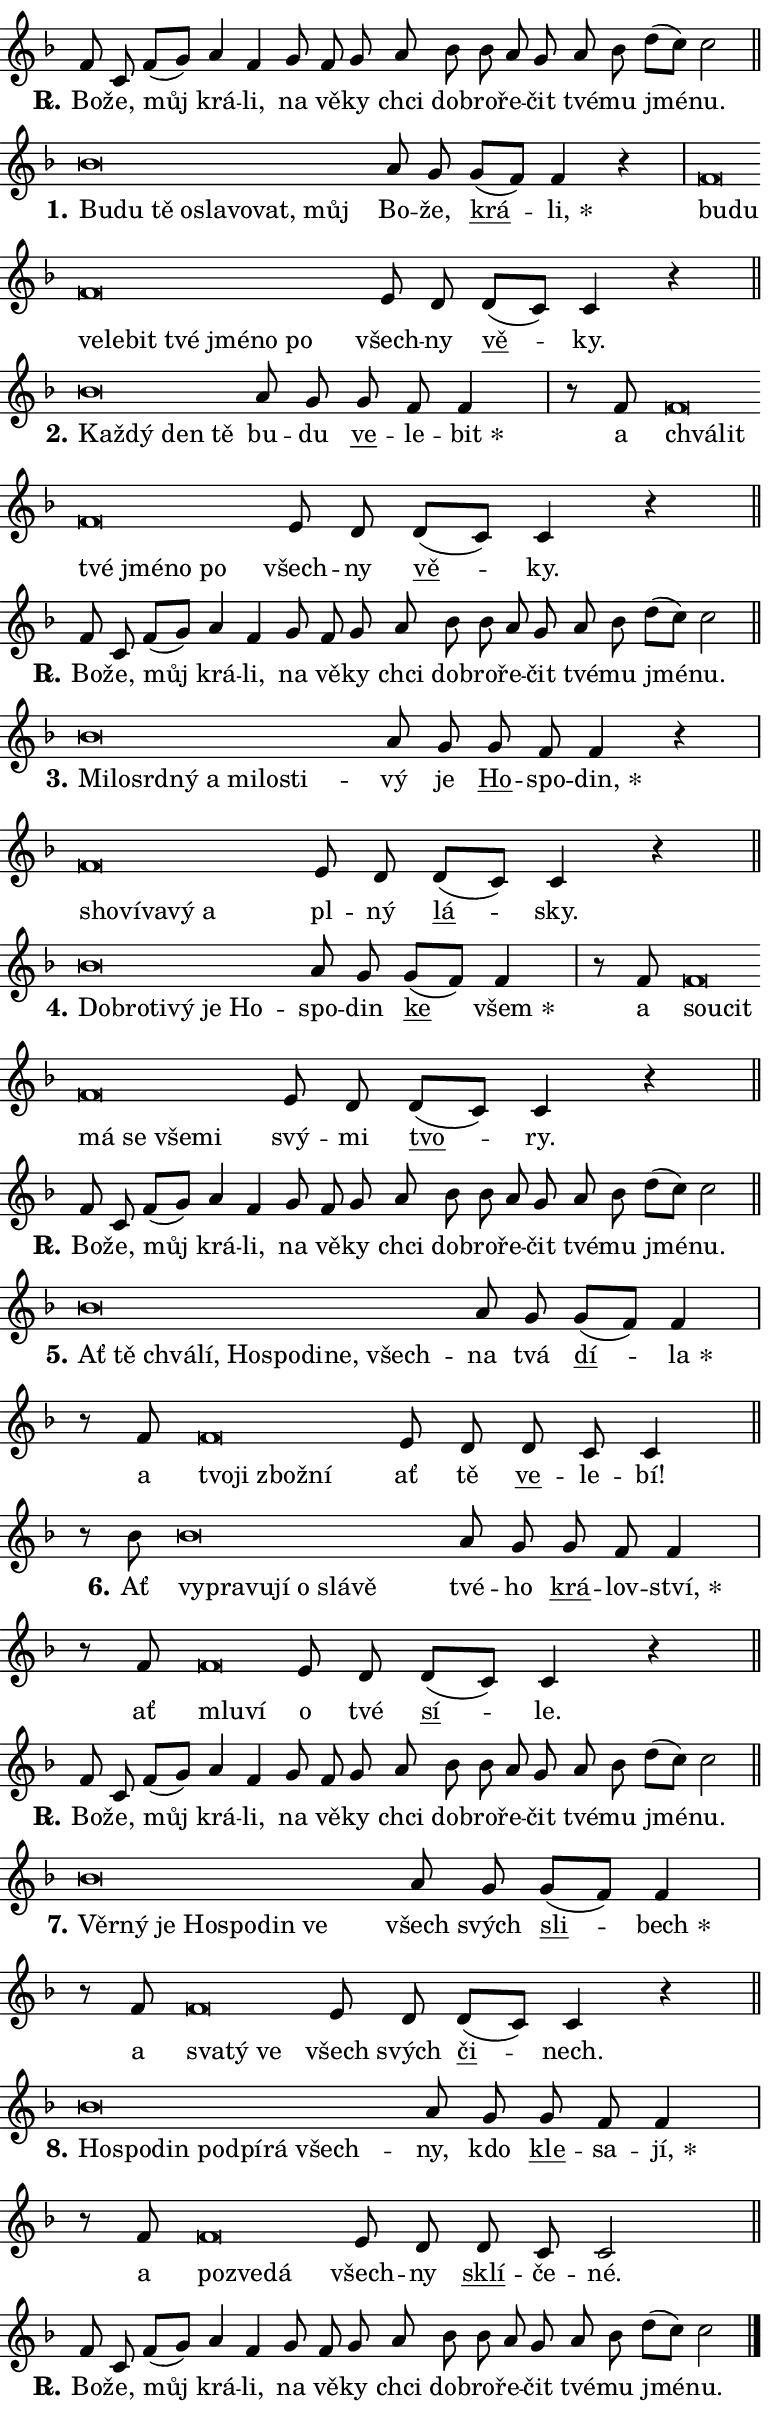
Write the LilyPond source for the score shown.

\version "2.24.0"
\header { tagline = "" }
\paper {
  indent = 0\cm
  top-margin = 0\cm
  right-margin = 0.13\cm % to fit lyric hyphens
  bottom-margin = 0\cm
  left-margin = 0\cm
  paper-width = 13\cm
  page-breaking = #ly:one-page-breaking
  system-system-spacing.basic-distance = #11
  score-system-spacing.basic-distance = #11
  ragged-last = ##f
}


%% Author: Thomas Morley
%% https://lists.gnu.org/archive/html/lilypond-user/2020-05/msg00002.html
#(define (line-position grob)
"Returns position of @var[grob} in current system:
   @code{'start}, if at first time-step
   @code{'end}, if at last time-step
   @code{'middle} otherwise
"
  (let* ((col (ly:item-get-column grob))
         (ln (ly:grob-object col 'left-neighbor))
         (rn (ly:grob-object col 'right-neighbor))
         (col-to-check-left (if (ly:grob? ln) ln col))
         (col-to-check-right (if (ly:grob? rn) rn col))
         (break-dir-left
           (and
             (ly:grob-property col-to-check-left 'non-musical #f)
             (ly:item-break-dir col-to-check-left)))
         (break-dir-right
           (and
             (ly:grob-property col-to-check-right 'non-musical #f)
             (ly:item-break-dir col-to-check-right))))
        (cond ((eqv? 1 break-dir-left) 'start)
              ((eqv? -1 break-dir-right) 'end)
              (else 'middle))))

#(define (tranparent-at-line-position vctor)
  (lambda (grob)
  "Relying on @code{line-position} select the relevant enry from @var{vctor}.
Used to determine transparency,"
    (case (line-position grob)
      ((end) (not (vector-ref vctor 0)))
      ((middle) (not (vector-ref vctor 1)))
      ((start) (not (vector-ref vctor 2))))))

noteHeadBreakVisibility =
#(define-music-function (break-visibility)(vector?)
"Makes @code{NoteHead}s transparent relying on @var{break-visibility}"
#{
  \override NoteHead.transparent =
    #(tranparent-at-line-position break-visibility)
#})

#(define delete-ledgers-for-transparent-note-heads
  (lambda (grob)
    "Reads whether a @code{NoteHead} is transparent.
If so this @code{NoteHead} is removed from @code{'note-heads} from
@var{grob}, which is supposed to be @code{LedgerLineSpanner}.
As a result ledgers are not printed for this @code{NoteHead}"
    (let* ((nhds-array (ly:grob-object grob 'note-heads))
           (nhds-list
             (if (ly:grob-array? nhds-array)
                 (ly:grob-array->list nhds-array)
                 '()))
           ;; Relies on the transparent-property being done before
           ;; Staff.LedgerLineSpanner.after-line-breaking is executed.
           ;; This is fragile ...
           (to-keep
             (remove
               (lambda (nhd)
                 (ly:grob-property nhd 'transparent #f))
               nhds-list)))
      ;; TODO find a better method to iterate over grob-arrays, similiar
      ;; to filter/remove etc for lists
      ;; For now rebuilt from scratch
      (set! (ly:grob-object grob 'note-heads)  '())
      (for-each
        (lambda (nhd)
          (ly:pointer-group-interface::add-grob grob 'note-heads nhd))
        to-keep))))

squashNotes = {
  \override NoteHead.X-extent = #'(-0.2 . 0.2)
  \override NoteHead.Y-extent = #'(-0.75 . 0)
  \override NoteHead.stencil =
    #(lambda (grob)
       (let ((pos (ly:grob-property grob 'staff-position)))
         (begin
           (if (< pos -7) (display "ERROR: Lower brevis then expected\n") (display ""))
           (if (<= pos -6) ly:text-interface::print ly:note-head::print))))
}
unSquashNotes = {
  \revert NoteHead.X-extent
  \revert NoteHead.Y-extent
  \revert NoteHead.stencil
}

hideNotes = \noteHeadBreakVisibility #begin-of-line-visible
unHideNotes = \noteHeadBreakVisibility #all-visible

% work-around for resetting accidentals
% https://lilypond.org/doc/v2.23/Documentation/notation/displaying-rhythms#unmetered-music
cadenzaMeasure = {
  \cadenzaOff
  \partial 1024 s1024
  \cadenzaOn
}

#(define-markup-command (accent layout props text) (markup?)
  "Underline accented syllable"
  (interpret-markup layout props
    #{\markup \override #'(offset . 4.3) \underline { #text }#}))

responsum = \markup \concat {
  "R" \hspace #-1.05 \path #0.1 #'((moveto 0 0.07) (lineto 0.9 0.8)) \hspace #0.05 "."
}

spaceSize = #0.6828661417322834 % exact space size for TeX Gyre Schola

\layout {
  \context {
    \Staff
    \remove "Time_signature_engraver"
    \override LedgerLineSpanner.after-line-breaking = #delete-ledgers-for-transparent-note-heads
  }
  \context {
    \Lyrics {
      \override LyricSpace.minimum-distance = \spaceSize
      \override LyricText.font-name = #"TeX Gyre Schola"
      \override LyricText.font-size = 1
      \override StanzaNumber.font-name = #"TeX Gyre Schola Bold"
      \override StanzaNumber.font-size = 1
    }
  }
  \context {
    \Score 
    \override NoteHead.text =
      #(lambda (grob) 
        (let ((pos (ly:grob-property grob 'staff-position)))
          #{\markup {
            \combine
              \halign #-0.55 \raise #(if (= pos -6) 0 0.5) \override #'(thickness . 2) \draw-line #'(3.2 . 0)
              \musicglyph "noteheads.sM1"
          }#}))
  }
}

% magnetic-lyrics.ily
%
%   written by
%     Jean Abou Samra <jean@abou-samra.fr>
%     Werner Lemberg <wl@gnu.org>
%
%   adapted by
%     Jiri Hon <jiri.hon@gmail.com>
%
% Version 2022-Apr-15

% https://www.mail-archive.com/lilypond-user@gnu.org/msg149350.html

#(define (Left_hyphen_pointer_engraver context)
   "Collect syllable-hyphen-syllable occurrences in lyrics and store
them in properties.  This engraver only looks to the left.  For
example, if the lyrics input is @code{foo -- bar}, it does the
following.

@itemize @bullet
@item
Set the @code{text} property of the @code{LyricHyphen} grob between
@q{foo} and @q{bar} to @code{foo}.

@item
Set the @code{left-hyphen} property of the @code{LyricText} grob with
text @q{foo} to the @code{LyricHyphen} grob between @q{foo} and
@q{bar}.
@end itemize

Use this auxiliary engraver in combination with the
@code{lyric-@/text::@/apply-@/magnetic-@/offset!} hook."
   (let ((hyphen #f)
         (text #f))
     (make-engraver
      (acknowledgers
       ((lyric-syllable-interface engraver grob source-engraver)
        (set! text grob)))
      (end-acknowledgers
       ((lyric-hyphen-interface engraver grob source-engraver)
        ;(when (not (grob::has-interface grob 'lyric-space-interface))
          (set! hyphen grob)));)
      ((stop-translation-timestep engraver)
       (when (and text hyphen)
         (ly:grob-set-object! text 'left-hyphen hyphen))
       (set! text #f)
       (set! hyphen #f)))))

#(define (lyric-text::apply-magnetic-offset! grob)
   "If the space between two syllables is less than the value in
property @code{LyricText@/.details@/.squash-threshold}, move the right
syllable to the left so that it gets concatenated with the left
syllable.

Use this function as a hook for
@code{LyricText@/.after-@/line-@/breaking} if the
@code{Left_@/hyphen_@/pointer_@/engraver} is active."
   (let ((hyphen (ly:grob-object grob 'left-hyphen #f)))
     (when hyphen
       (let ((left-text (ly:spanner-bound hyphen LEFT)))
         (when (grob::has-interface left-text 'lyric-syllable-interface)
           (let* ((common (ly:grob-common-refpoint grob left-text X))
                  (this-x-ext (ly:grob-extent grob common X))
                  (left-x-ext
                   (begin
                     ;; Trigger magnetism for left-text.
                     (ly:grob-property left-text 'after-line-breaking)
                     (ly:grob-extent left-text common X)))
                  ;; `delta` is the gap width between two syllables.
                  (delta (- (interval-start this-x-ext)
                            (interval-end left-x-ext)))
                  (details (ly:grob-property grob 'details))
                  (threshold (assoc-get 'squash-threshold details 0.2)))
             (when (< delta threshold)
               (let* (;; We have to manipulate the input text so that
                      ;; ligatures crossing syllable boundaries are not
                      ;; disabled.  For languages based on the Latin
                      ;; script this is essentially a beautification.
                      ;; However, for non-Western scripts it can be a
                      ;; necessity.
                      (lt (ly:grob-property left-text 'text))
                      (rt (ly:grob-property grob 'text))
                      (is-space (grob::has-interface hyphen 'lyric-space-interface))
                      (space (if is-space " " ""))
                      (extra-delta (if is-space spaceSize 0))
                      ;; Append new syllable.
                      (ltrt-space (if (and (string? lt) (string? rt))
                                (string-append lt space rt)
                                (make-concat-markup (list lt space rt))))
                      ;; Right-align `ltrt` to the right side.
                      (ltrt-space-markup (grob-interpret-markup
                               grob
                               (make-translate-markup
                                (cons (interval-length this-x-ext) 0)
                                (make-right-align-markup ltrt-space)))))
                 (begin
                   ;; Don't print `left-text`.
                   (ly:grob-set-property! left-text 'stencil #f)
                   ;; Set text and stencil (which holds all collected
                   ;; syllables so far) and shift it to the left.
                   (ly:grob-set-property! grob 'text ltrt-space)
                   (ly:grob-set-property! grob 'stencil ltrt-space-markup)
                   (ly:grob-translate-axis! grob (- (- delta extra-delta)) X))))))))))


#(define (lyric-hyphen::displace-bounds-first grob)
   ;; Make very sure this callback isn't triggered too early.
   (let ((left (ly:spanner-bound grob LEFT))
         (right (ly:spanner-bound grob RIGHT)))
     (ly:grob-property left 'after-line-breaking)
     (ly:grob-property right 'after-line-breaking)
     (ly:lyric-hyphen::print grob)))

squashThreshold = #0.4

\layout {
  \context {
    \Lyrics
    \consists #Left_hyphen_pointer_engraver
    \override LyricText.after-line-breaking =
      #lyric-text::apply-magnetic-offset!
    \override LyricHyphen.stencil = #lyric-hyphen::displace-bounds-first
    \override LyricText.details.squash-threshold = \squashThreshold
    \override LyricHyphen.minimum-distance = 0
    \override LyricHyphen.minimum-length = \squashThreshold
  }
}

squashText = \override LyricText.details.squash-threshold = 9999
unSquashText = \override LyricText.details.squash-threshold = \squashThreshold

leftText = \override LyricText.self-alignment-X = #LEFT
unLeftText = \revert LyricText.self-alignment-X

starOffset = #(lambda (grob) 
                (let ((x_offset (ly:self-alignment-interface::aligned-on-x-parent grob)))
                  (if (= x_offset 0) 0 (+ x_offset 1.2))))

star = #(define-music-function (syllable)(string?)
"Append star separator at the end of a syllable"
#{
  \once \override LyricText.X-offset = #starOffset
  \lyricmode { \markup {
    #syllable
    \override #'((font-name . "TeX Gyre Schola Bold")) \hspace #0.2 \lower #0.65 \larger "*"
  } }
#})

starAccent = #(define-music-function (syllable)(string?)
"Append star separator at the end of a syllable and make accent"
#{
  \once \override LyricText.X-offset = #starOffset
  \lyricmode { \markup {
    \accent #syllable
    \override #'((font-name . "TeX Gyre Schola Bold")) \hspace #0.2 \lower #0.65 \larger "*"
  } }
#})

breath = #(define-music-function (syllable)(string?)
"Append breathing indicator at the end of a syllable"
#{
  \lyricmode { \markup { #syllable "+" } }
#})

optionalBreath = #(define-music-function (syllable)(string?)
"Append optional breathing indicator at the end of a syllable"
#{
  \lyricmode { \markup { #syllable "(+)" } }
#})


\score {
    <<
        \new Voice = "melody" { \cadenzaOn \key f \major \relative { f'8 c f[( g)] a4 f \bar "" g8 f g a \bar "" bes bes a g \bar "" a bes d[( c)] c2 \cadenzaMeasure \bar "||" \break } }
        \new Lyrics \lyricsto "melody" { \lyricmode { \set stanza = \responsum
Bo -- že, můj krá -- li, na vě -- ky chci dob -- ro -- ře -- čit tvé -- mu jmé -- nu. } }
    >>
    \layout {}
}

\score {
    <<
        \new Voice = "melody" { \cadenzaOn \key f \major \relative { \squashNotes bes'\breve*1/16 \hideNotes \breve*1/16 \bar "" \breve*1/16 \bar "" \breve*1/16 \bar "" \breve*1/16 \bar "" \breve*1/16 \bar "" \breve*1/16 \breve*1/16 \bar "" \unHideNotes \unSquashNotes a8 g \bar "" g[( f)] f4 r \cadenzaMeasure \bar "|" \squashNotes f\breve*1/16 \hideNotes \breve*1/16 \bar "" \breve*1/16 \bar "" \breve*1/16 \bar "" \breve*1/16 \bar "" \breve*1/16 \bar "" \breve*1/16 \bar "" \breve*1/16 \breve*1/16 \bar "" \unHideNotes \unSquashNotes e8 d \bar "" d[( c)] c4 r \cadenzaMeasure \bar "||" \break } }
        \new Lyrics \lyricsto "melody" { \lyricmode { \set stanza = "1."
\leftText Bu -- \squashText du tě o -- sla -- vo -- vat, můj \unLeftText \unSquashText Bo -- že, \markup \accent krá -- \star li, \leftText bu -- \squashText du ve -- le -- bit tvé jmé -- no po \unLeftText \unSquashText všech -- ny \markup \accent vě -- ky. } }
    >>
    \layout {}
}

\score {
    <<
        \new Voice = "melody" { \cadenzaOn \key f \major \relative { \squashNotes bes'\breve*1/16 \hideNotes \breve*1/16 \bar "" \breve*1/16 \breve*1/16 \bar "" \unHideNotes \unSquashNotes a8 g \bar "" g f f4 \cadenzaMeasure \bar "|" r8 f8 \squashNotes f\breve*1/16 \hideNotes \breve*1/16 \bar "" \breve*1/16 \bar "" \breve*1/16 \bar "" \breve*1/16 \breve*1/16 \bar "" \unHideNotes \unSquashNotes e8 d \bar "" d[( c)] c4 r \cadenzaMeasure \bar "||" \break } }
        \new Lyrics \lyricsto "melody" { \lyricmode { \set stanza = "2."
\leftText Kaž -- \squashText dý den tě \unLeftText \unSquashText bu -- du \markup \accent ve -- le -- \star bit a \leftText chvá -- \squashText lit tvé jmé -- no po \unLeftText \unSquashText všech -- ny \markup \accent vě -- ky. } }
    >>
    \layout {}
}

\score {
    <<
        \new Voice = "melody" { \cadenzaOn \key f \major \relative { f'8 c f[( g)] a4 f \bar "" g8 f g a \bar "" bes bes a g \bar "" a bes d[( c)] c2 \cadenzaMeasure \bar "||" \break } }
        \new Lyrics \lyricsto "melody" { \lyricmode { \set stanza = \responsum
Bo -- že, můj krá -- li, na vě -- ky chci dob -- ro -- ře -- čit tvé -- mu jmé -- nu. } }
    >>
    \layout {}
}

\score {
    <<
        \new Voice = "melody" { \cadenzaOn \key f \major \relative { \squashNotes bes'\breve*1/16 \hideNotes \breve*1/16 \bar "" \breve*1/16 \bar "" \breve*1/16 \bar "" \breve*1/16 \bar "" \breve*1/16 \bar "" \breve*1/16 \breve*1/16 \bar "" \unHideNotes \unSquashNotes a8 g \bar "" g f f4 r \cadenzaMeasure \bar "|" \squashNotes f\breve*1/16 \hideNotes \breve*1/16 \bar "" \breve*1/16 \bar "" \breve*1/16 \breve*1/16 \bar "" \unHideNotes \unSquashNotes e8 d \bar "" d[( c)] c4 r \cadenzaMeasure \bar "||" \break } }
        \new Lyrics \lyricsto "melody" { \lyricmode { \set stanza = "3."
\leftText Mi -- \squashText lo -- srd -- ný a mi -- lo -- sti -- \unLeftText \unSquashText vý je \markup \accent Ho -- spo -- \star din, \leftText sho -- \squashText ví -- va -- vý a \unLeftText \unSquashText pl -- ný \markup \accent lá -- sky. } }
    >>
    \layout {}
}

\score {
    <<
        \new Voice = "melody" { \cadenzaOn \key f \major \relative { \squashNotes bes'\breve*1/16 \hideNotes \breve*1/16 \bar "" \breve*1/16 \bar "" \breve*1/16 \bar "" \breve*1/16 \breve*1/16 \bar "" \unHideNotes \unSquashNotes a8 g \bar "" g[( f)] f4 \cadenzaMeasure \bar "|" r8 f8 \squashNotes f\breve*1/16 \hideNotes \breve*1/16 \bar "" \breve*1/16 \bar "" \breve*1/16 \bar "" \breve*1/16 \breve*1/16 \bar "" \unHideNotes \unSquashNotes e8 d \bar "" d[( c)] c4 r \cadenzaMeasure \bar "||" \break } }
        \new Lyrics \lyricsto "melody" { \lyricmode { \set stanza = "4."
\leftText Dob -- \squashText ro -- ti -- vý je Ho -- \unLeftText \unSquashText spo -- din \markup \accent ke \star všem a \leftText sou -- \squashText cit má se vše -- mi \unLeftText \unSquashText svý -- mi \markup \accent tvo -- ry. } }
    >>
    \layout {}
}

\score {
    <<
        \new Voice = "melody" { \cadenzaOn \key f \major \relative { f'8 c f[( g)] a4 f \bar "" g8 f g a \bar "" bes bes a g \bar "" a bes d[( c)] c2 \cadenzaMeasure \bar "||" \break } }
        \new Lyrics \lyricsto "melody" { \lyricmode { \set stanza = \responsum
Bo -- že, můj krá -- li, na vě -- ky chci dob -- ro -- ře -- čit tvé -- mu jmé -- nu. } }
    >>
    \layout {}
}

\score {
    <<
        \new Voice = "melody" { \cadenzaOn \key f \major \relative { \squashNotes bes'\breve*1/16 \hideNotes \breve*1/16 \bar "" \breve*1/16 \bar "" \breve*1/16 \bar "" \breve*1/16 \bar "" \breve*1/16 \bar "" \breve*1/16 \bar "" \breve*1/16 \breve*1/16 \bar "" \unHideNotes \unSquashNotes a8 g \bar "" g[( f)] f4 \cadenzaMeasure \bar "|" r8 f8 \squashNotes f\breve*1/16 \hideNotes \breve*1/16 \bar "" \breve*1/16 \breve*1/16 \bar "" \unHideNotes \unSquashNotes e8 d \bar "" d c c4 \cadenzaMeasure \bar "||" \break } }
        \new Lyrics \lyricsto "melody" { \lyricmode { \set stanza = "5."
\leftText Ať \squashText tě chvá -- lí, Ho -- spo -- di -- ne, všech -- \unLeftText \unSquashText na tvá \markup \accent dí -- \star la a \leftText tvo -- \squashText ji zbož -- ní \unLeftText \unSquashText ať tě \markup \accent ve -- le -- bí! } }
    >>
    \layout {}
}

\score {
    <<
        \new Voice = "melody" { \cadenzaOn \key f \major \relative { r8 bes'8 \squashNotes bes\breve*1/16 \hideNotes \breve*1/16 \bar "" \breve*1/16 \bar "" \breve*1/16 \bar "" \breve*1/16 \bar "" \breve*1/16 \breve*1/16 \bar "" \unHideNotes \unSquashNotes a8 g \bar "" g f f4 \cadenzaMeasure \bar "|" r8 f8 \squashNotes f\breve*1/16 \hideNotes \breve*1/16 \bar "" \unHideNotes \unSquashNotes e8 d \bar "" d[( c)] c4 r \cadenzaMeasure \bar "||" \break } }
        \new Lyrics \lyricsto "melody" { \lyricmode { \set stanza = "6."
Ať \leftText vy -- \squashText pra -- vu -- jí o slá -- vě \unLeftText \unSquashText tvé -- ho \markup \accent krá -- lov -- \star ství, ať \leftText mlu -- \squashText ví \unLeftText \unSquashText o tvé \markup \accent sí -- le. } }
    >>
    \layout {}
}

\score {
    <<
        \new Voice = "melody" { \cadenzaOn \key f \major \relative { f'8 c f[( g)] a4 f \bar "" g8 f g a \bar "" bes bes a g \bar "" a bes d[( c)] c2 \cadenzaMeasure \bar "||" \break } }
        \new Lyrics \lyricsto "melody" { \lyricmode { \set stanza = \responsum
Bo -- že, můj krá -- li, na vě -- ky chci dob -- ro -- ře -- čit tvé -- mu jmé -- nu. } }
    >>
    \layout {}
}

\score {
    <<
        \new Voice = "melody" { \cadenzaOn \key f \major \relative { \squashNotes bes'\breve*1/16 \hideNotes \breve*1/16 \bar "" \breve*1/16 \bar "" \breve*1/16 \bar "" \breve*1/16 \bar "" \breve*1/16 \breve*1/16 \bar "" \unHideNotes \unSquashNotes a8 g \bar "" g[( f)] f4 \cadenzaMeasure \bar "|" r8 f8 \squashNotes f\breve*1/16 \hideNotes \breve*1/16 \breve*1/16 \bar "" \unHideNotes \unSquashNotes e8 d \bar "" d[( c)] c4 r \cadenzaMeasure \bar "||" \break } }
        \new Lyrics \lyricsto "melody" { \lyricmode { \set stanza = "7."
\leftText Věr -- \squashText ný je Ho -- spo -- din ve \unLeftText \unSquashText všech svých \markup \accent sli -- \star bech a \leftText sva -- \squashText tý ve \unLeftText \unSquashText všech svých \markup \accent či -- nech. } }
    >>
    \layout {}
}

\score {
    <<
        \new Voice = "melody" { \cadenzaOn \key f \major \relative { \squashNotes bes'\breve*1/16 \hideNotes \breve*1/16 \bar "" \breve*1/16 \bar "" \breve*1/16 \bar "" \breve*1/16 \bar "" \breve*1/16 \breve*1/16 \bar "" \unHideNotes \unSquashNotes a8 g \bar "" g f f4 \cadenzaMeasure \bar "|" r8 f8 \squashNotes f\breve*1/16 \hideNotes \breve*1/16 \breve*1/16 \bar "" \unHideNotes \unSquashNotes e8 d \bar "" d c c2 \cadenzaMeasure \bar "||" \break } }
        \new Lyrics \lyricsto "melody" { \lyricmode { \set stanza = "8."
\leftText Ho -- \squashText spo -- din pod -- pí -- rá všech -- \unLeftText \unSquashText ny, kdo \markup \accent kle -- sa -- \star jí, a \leftText po -- \squashText zve -- dá \unLeftText \unSquashText všech -- ny \markup \accent sklí -- če -- né. } }
    >>
    \layout {}
}

\score {
    <<
        \new Voice = "melody" { \cadenzaOn \key f \major \relative { f'8 c f[( g)] a4 f \bar "" g8 f g a \bar "" bes bes a g \bar "" a bes d[( c)] c2 \cadenzaMeasure \bar "||" \break } \bar "|." }
        \new Lyrics \lyricsto "melody" { \lyricmode { \set stanza = \responsum
Bo -- že, můj krá -- li, na vě -- ky chci dob -- ro -- ře -- čit tvé -- mu jmé -- nu. } }
    >>
    \layout {}
}
